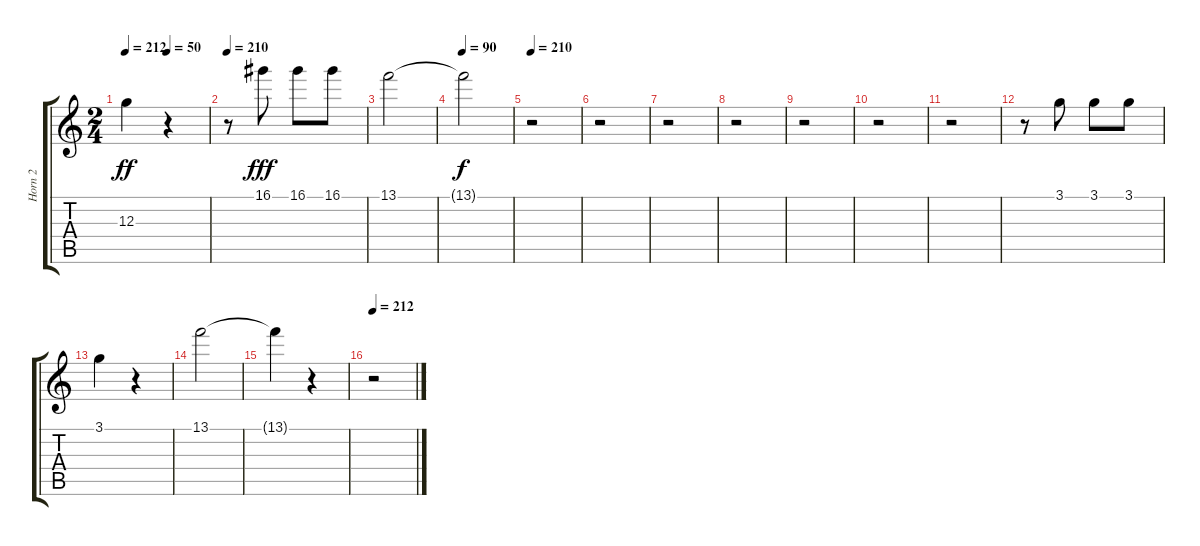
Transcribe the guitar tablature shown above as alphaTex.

\track ("Horn 2" "Horn 2") {instrument acousticguitarnylon}
\staff {score tabs}
\tuning (E4 B3 G3 D3 A2 E2) {hide}
\ts (2 4)
\tempo 212
\tempo (50 0.5)
\clef g2
\ks c
12.3.4{dy ff} r.4 |
\tempo 210
r.8 16.1.8{dy fff} 16.1.8 16.1.8 |
13.1.2 |
\tempo 90
13.1{t}.2{dy f} |
\tempo 210
r.2 |
r.2 |
r.2 |
r.2 |
r.2 |
r.2 |
r.2 |
r.8 3.1.8 3.1.8 3.1.8 |
3.1.4 r.4 |
13.1.2 |
13.1{t}.4 r.4 |
\tempo 212
r.2
